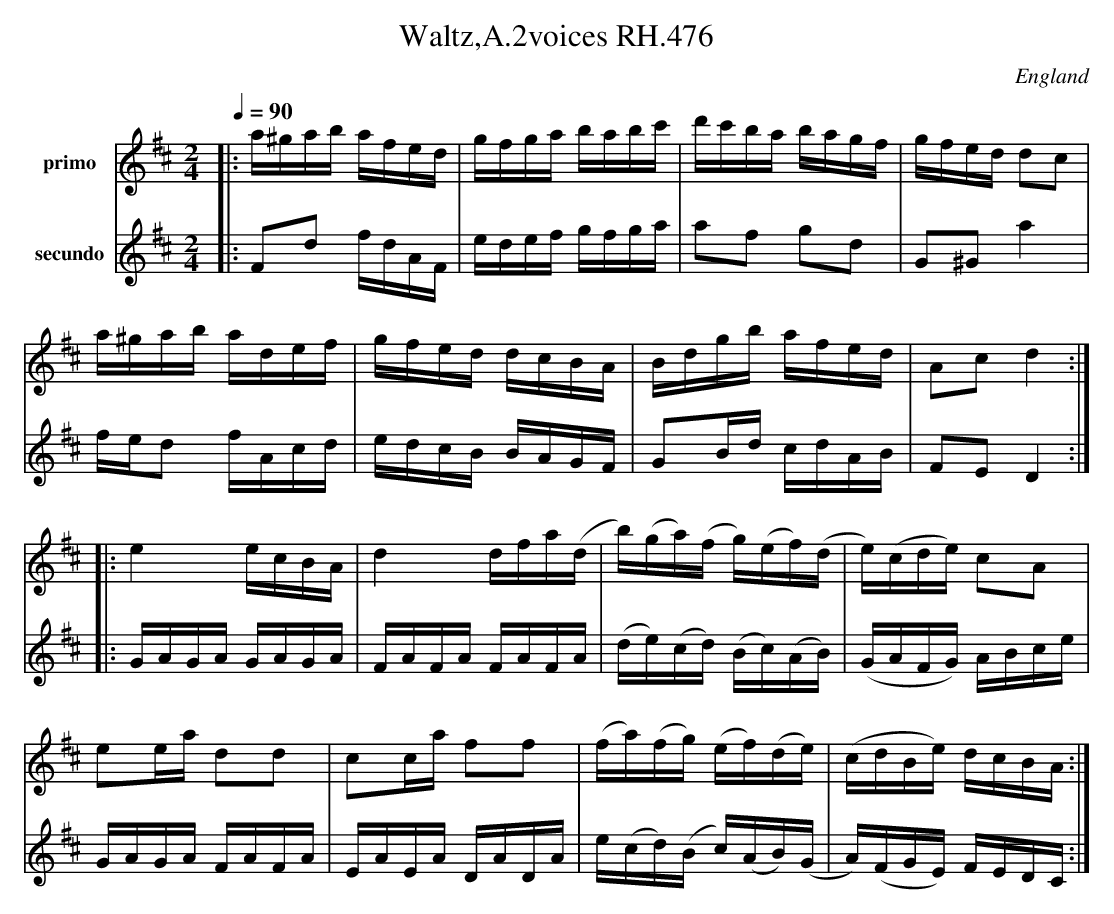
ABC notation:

X:1
T:Waltz,A.2voices RH.476
O:England
V:1 name="primo"
V:2 name="secundo"
M:2/4
L:1/16
Q:1/4=90
K:D major
[V:1]|:a^gab afed|gfga babc'|d'c'ba bagf|gfed d2c2|
[V:2]|:F2d2 fdAF|edef gfga|a2f2 g2d2|G2^G2 a4|
[V:1] a^gab adef|gfed dcBA|Bdgb afed|A2c2 d4:|
[V:2] fed2 fAcd|edcB BAGF|G2Bd cdAB|F2E2 D4:|
[V:1]|:e4 ecBA|d4 dfa(d|b)(ga)(f g)(ef)(d|e)(cde) c2A2|
[V:2]|:GAGA GAGA|FAFA FAFA|(de)(cd) (Bc)(AB)|(GAFG) ABce|
[V:1] e2ea d2d2|c2ca f2f2|(fa)(fg) (ef)(de)|(cdBe) dcBA:|
[V:2] GAGA FAFA|EAEA DADA|e(cd)(B c)(AB)(G|A)(FGE) FEDC:|
